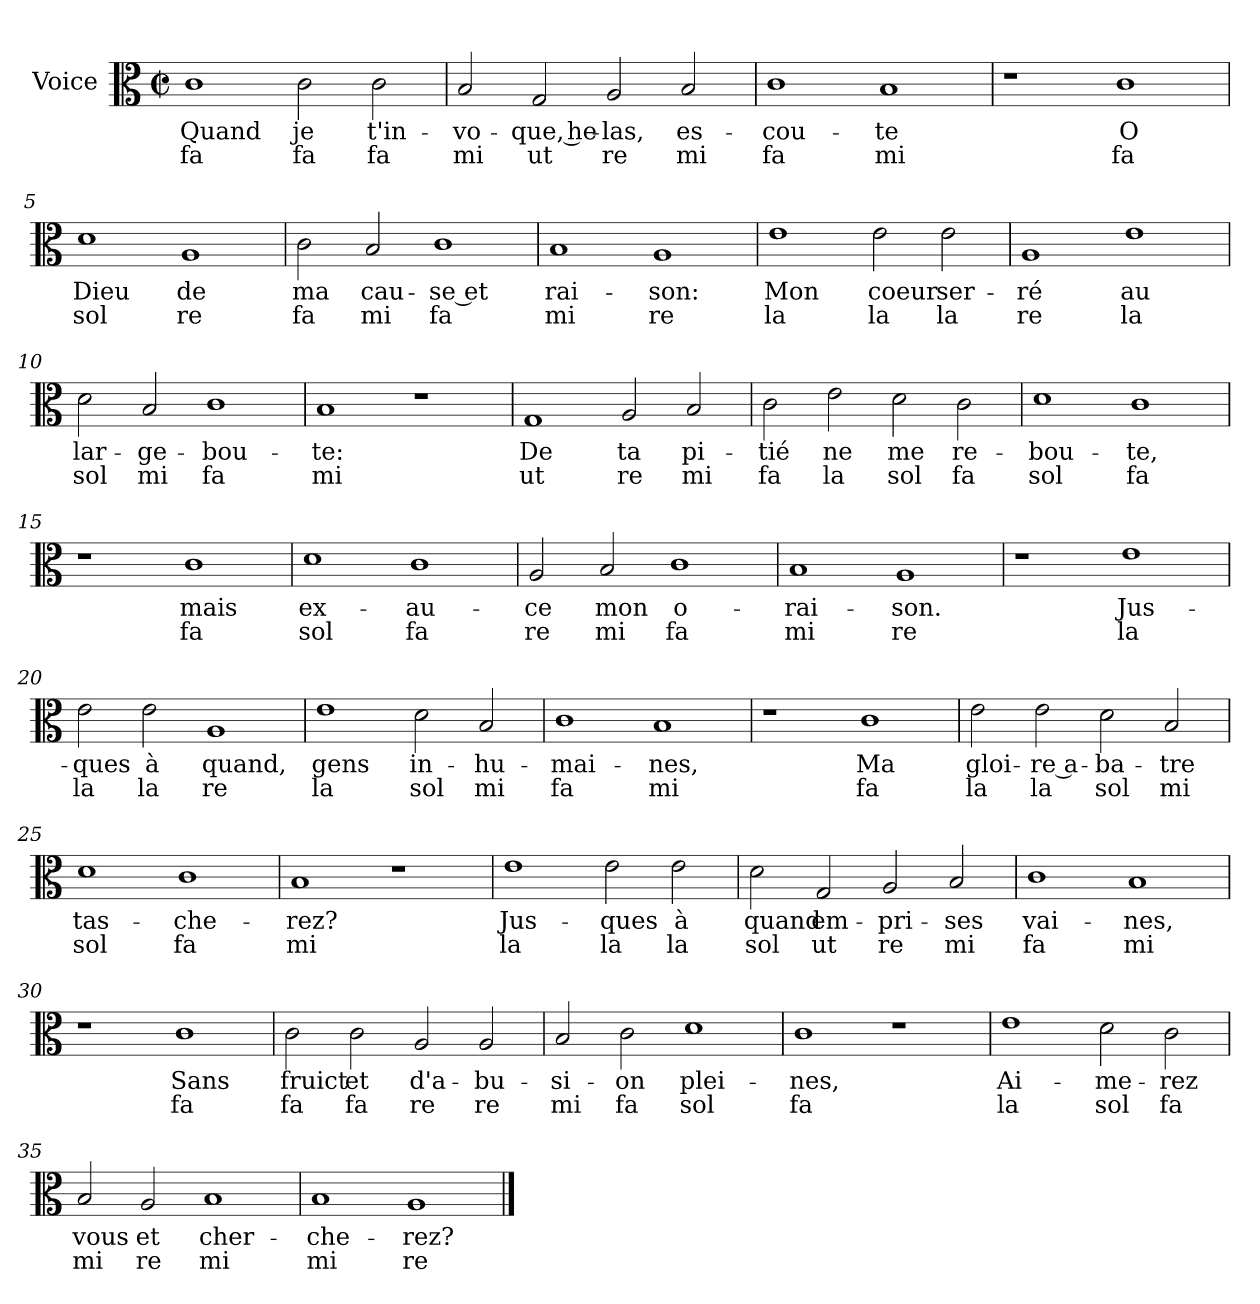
**kern	**text	**text
*part1	*part1	*part1
*staff1	*staff1	*staff1
*I"Voice	*	*
*I'Vo.	*	*
*clefC3	*	*
*k[]	*	*
*M4/2	*	*
*met(c|)	*	*
=1	=1	=1
1c	Quand	fa
2c\	je	fa
2c\	t'in-	fa
=2	=2	=2
2B/	-vo-	mi
2G/	-que, he-	ut
2A/	-las,	re
2B/	es-	mi
=3	=3	=3
1c	-cou-	fa
1B	-te	mi
=4	=4	=4
1r	.	.
1c	O	fa
=5	=5	=5
1d	Dieu	sol
1A	de	re
=6	=6	=6
2c\	ma	fa
2B/	cau-	mi
1c	-se et	fa
=7	=7	=7
1B	rai-	mi
1A	-son:	re
=8	=8	=8
1e	Mon	la
2e\	coeur	la
2e\	ser-	la
=9	=9	=9
1A	-ré	re
1e	au	la
=10	=10	=10
2d\	lar-	sol
2B/	-ge-	mi
1c	-bou-	fa
=11	=11	=11
1B	-te:	mi
1r	.	.
=12	=12	=12
1G	De	ut
2A/	ta	re
2B/	pi-	mi
=13	=13	=13
2c\	-tié	fa
2e\	ne	la
2d\	me	sol
2c\	re-	fa
=14	=14	=14
1d	-bou-	sol
1c	-te,	fa
=15	=15	=15
1r	.	.
1c	mais	fa
=16	=16	=16
1d	ex-	sol
1c	-au-	fa
=17	=17	=17
2A/	-ce	re
2B/	mon	mi
1c	o-	fa
=18	=18	=18
1B	-rai-	mi
1A	-son.	re
=19	=19	=19
1r	.	.
1e	Jus-	la
=20	=20	=20
2e\	-ques	la
2e\	à	la
1A	quand,	re
=21	=21	=21
1e	gens	la
2d\	in-	sol
2B/	-hu-	mi
=22	=22	=22
1c	-mai-	fa
1B	-nes,	mi
=23	=23	=23
1r	.	.
1c	Ma	fa
=24	=24	=24
2e\	gloi-	la
2e\	-re a-	la
2d\	-ba-	sol
2B/	-tre	mi
=25	=25	=25
1d	tas-	sol
1c	-che-	fa
=26	=26	=26
1B	-rez?	mi
1r	.	.
=27	=27	=27
1e	Jus-	la
2e\	-ques	la
2e\	à	la
=28	=28	=28
2d\	quand	sol
2G/	em-	ut
2A/	-pri-	re
2B/	-ses	mi
=29	=29	=29
1c	vai-	fa
1B	-nes,	mi
=30	=30	=30
1r	.	.
1c	Sans	fa
=31	=31	=31
2c\	fruict	fa
2c\	et	fa
2A/	d'a-	re
2A/	-bu-	re
=32	=32	=32
2B/	-si-	mi
2c\	-on	fa
1d	plei-	sol
=33	=33	=33
1c	-nes,	fa
1r	.	.
=34	=34	=34
1e	Ai-	la
2d\	-me-	sol
2c\	-rez	fa
=35	=35	=35
2B/	vous	mi
2A/	et	re
1B	cher-	mi
=36	=36	=36
1B	-che-	mi
1A	-rez?	re
==	==	==
*-	*-	*-
